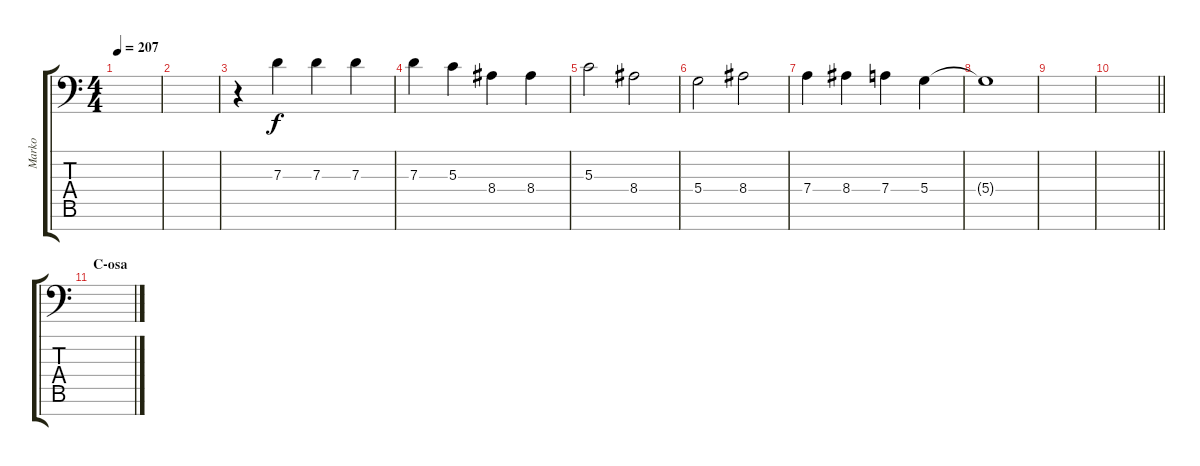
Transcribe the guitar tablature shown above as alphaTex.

\track ("Marko" "Marko") {instrument cello}
\staff {score tabs}
\tuning (E4 B3 G3 D3 A2 E2 C-1) {hide}
\ts (4 4)
\tempo 207
\clef f4
\ks c
|
|
r.4 7.3.4 7.3.4 7.3.4 |
7.3.4 5.3.4 8.4.4 8.4.4 |
5.3.2 8.4.2 |
5.4.2 8.4.2 |
7.4.4 8.4.4 7.4.4 5.4.4 |
5.4{t}.1 |
|
\barLineRight lightlight
|
\section ("" "C-osa")
